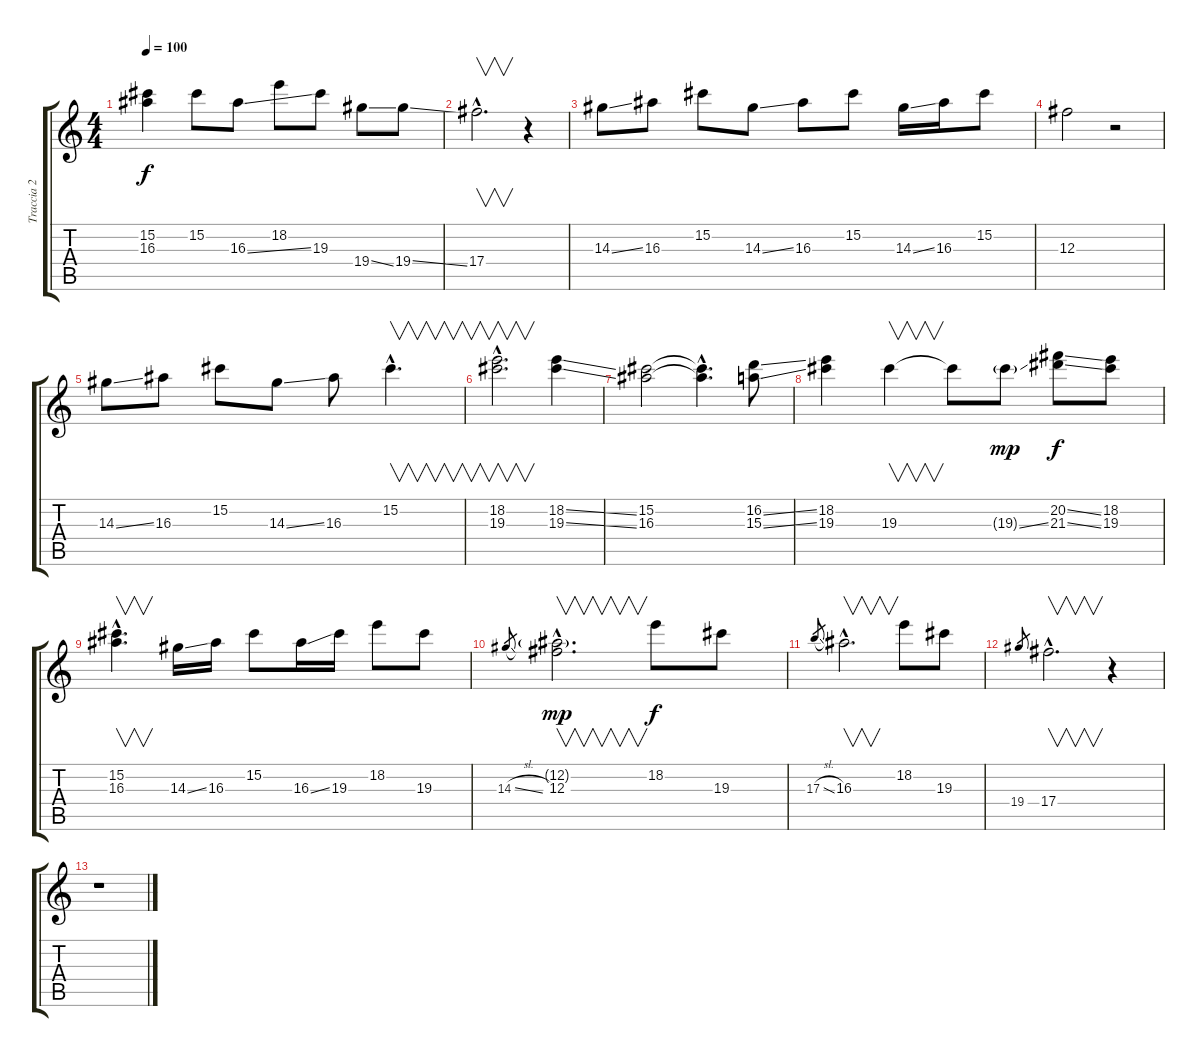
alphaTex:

\track ("Traccia 2" "Traccia 2") {instrument acousticguitarsteel}
\staff {score tabs}
\tuning (Eb4 Bb3 Gb3 Db3 Bb2 Gb2) {hide}
\ts (4 4)
\tempo 100
\clef g2
\ks c
(15.2 16.3).4{dy f} 15.2.8 16.3{ss}.8 18.2.8 19.3.8 19.4{ss}.8 19.4{ss}.8 |
17.4{hac}.2{v d} r.4 |
14.3{ss}.8 16.3.8 15.2.8 14.3{ss}.8 16.3.8 15.2.8 14.3{ss}.16 16.3.16 15.2.8 |
12.3.2 r.2 |
14.3{ss}.8 16.3.8 15.2.8 14.3{ss}.8 16.3.8 15.2{hac}.4{v d} |
(18.2{hac} 19.3{hac}).2{v d} (18.2{ss} 19.3{ss}).4 |
(15.2 16.3).2 (15.2{hac t} 16.3{hac t}).4{d} (16.2{ss} 15.3{ss}).8 |
(18.2 19.3).4 19.3.4{v} 19.3{t}.8 19.3{ss g}.8{dy mp} (20.2{ss} 21.3{ss}).8{dy f} (18.2 19.3).8 |
(15.2{hac} 16.3{hac}).4{v d} 14.3{ss}.16 16.3.16 15.2.8 16.3{ss}.16 19.3.16 18.2.8 19.3.8 |
14.3{sl}.8{gr} (12.2{g hac} 12.3{hac}).2{v d dy mp} 18.2.8{dy f} 19.3.8 |
17.3{sl}.8{gr} 16.3{hac}.2{v d} 18.2.8 19.3.8 |
19.4.8{gr} 17.4{hac}.2{v d} r.4 |
r.1
